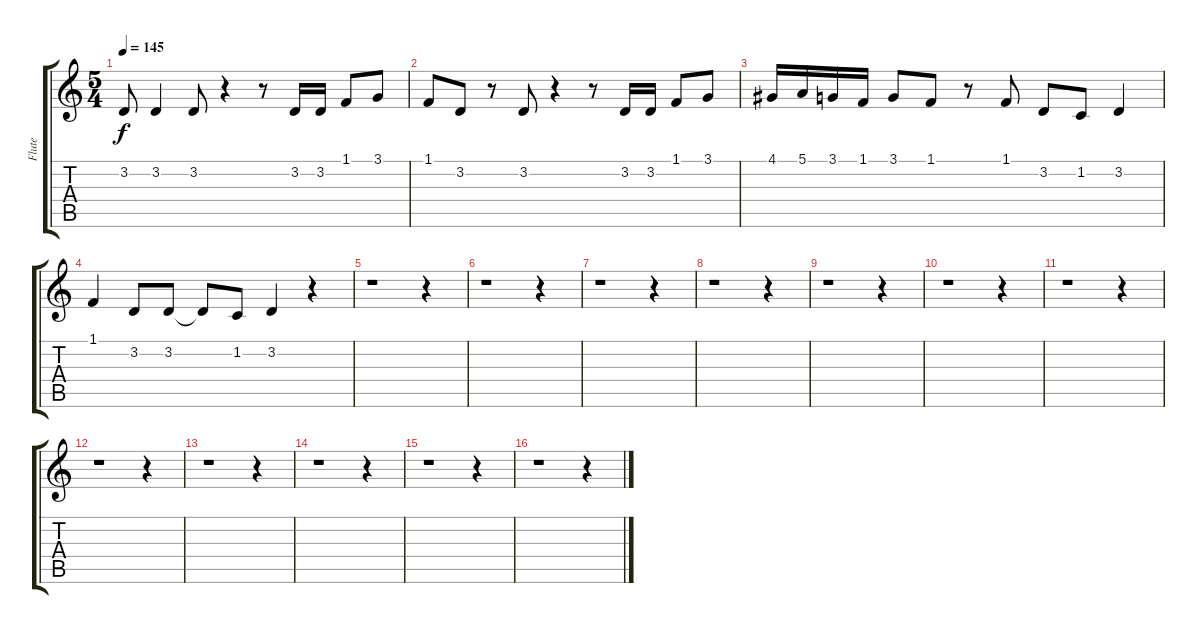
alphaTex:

\track ("Flute" "Flute") {instrument flute}
\staff {score tabs}
\tuning (E4 B3 G3 D3 A2 E2) {hide}
\ts (5 4)
\tempo 145
\clef g2
\ks c
3.2.8{dy f} 3.2.4 3.2.8 r.4 r.8 3.2.16 3.2.16 1.1.8 3.1.8 |
1.1.8 3.2.8 r.8 3.2.8 r.4 r.8 3.2.16 3.2.16 1.1.8 3.1.8 |
4.1.16 5.1.16 3.1.16 1.1.16 3.1.8 1.1.8 r.8 1.1.8 3.2.8 1.2.8 3.2.4 |
1.1.4 3.2.8 3.2.8 3.2{t}.8 1.2.8 3.2.4 r.4 |
r.1 r.4 |
r.1 r.4 |
r.1 r.4 |
r.1 r.4 |
r.1 r.4 |
r.1 r.4 |
r.1 r.4 |
r.1 r.4 |
r.1 r.4 |
r.1 r.4 |
r.1 r.4 |
r.1 r.4
